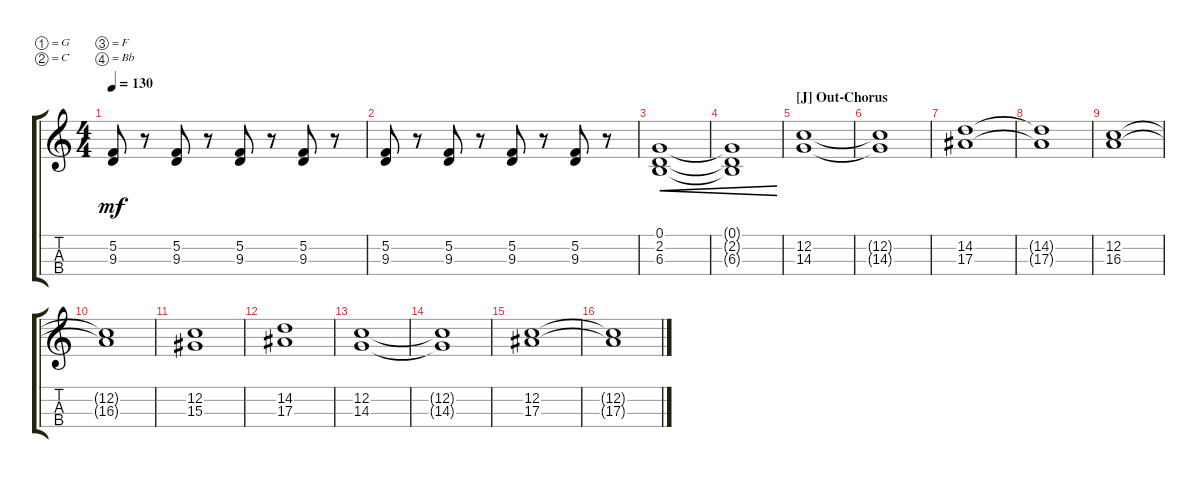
\defaultSystemsLayout 4
\bracketExtendMode groupsimilarinstruments
\singleTrackTrackNamePolicy hidden
\multiTrackTrackNamePolicy hidden
\firstSystemTrackNameOrientation horizontal
\otherSystemsTrackNameOrientation horizontal
\track ("Viola" "Viola") {instrument viola}
\staff {score tabs}
\tuning (G4 C4 F3 Bb2)
\ts (4 4)
\tempo 130
\clef g2
\scale
1.03909
\ks c
(9.3 5.2).8{dy mf} r.8 (9.3 5.2).8 r.8 (9.3 5.2).8 r.8 (9.3 5.2).8 r.8 |
\scale
0.960908 (9.3 5.2).8 r.8 (9.3 5.2).8 r.8 (9.3 5.2).8 r.8 (9.3 5.2).8 r.8 |
\scale
1.03909 (6.3 2.2 0.1).1{cre} |
\scale
0.960908 (6.3{t} 2.2{t} 0.1{t}).1{cre} |
\section ("J" "Out-Chorus")
\scale
1.03909 (14.3 12.2).1 |
\scale
0.960908 (14.3{t} 12.2{t}).1 |
\scale
1.03909 (17.3 14.2).1 |
\scale
0.960908 (17.3{t} 14.2{t}).1 |
\scale
1.03909 (16.3 12.2).1 |
\scale
0.960908 (16.3{t} 12.2{t}).1 |
\scale
1.03909 (15.3 12.2).1 |
\scale
0.960908 (17.3 14.2).1 |
\scale
1.03909 (14.3 12.2).1 |
\scale
0.960908 (14.3{t} 12.2{t}).1 |
\scale
1.03909 (12.2 17.3).1 |
\scale
0.960908 (12.2{t} 17.3{t}).1
